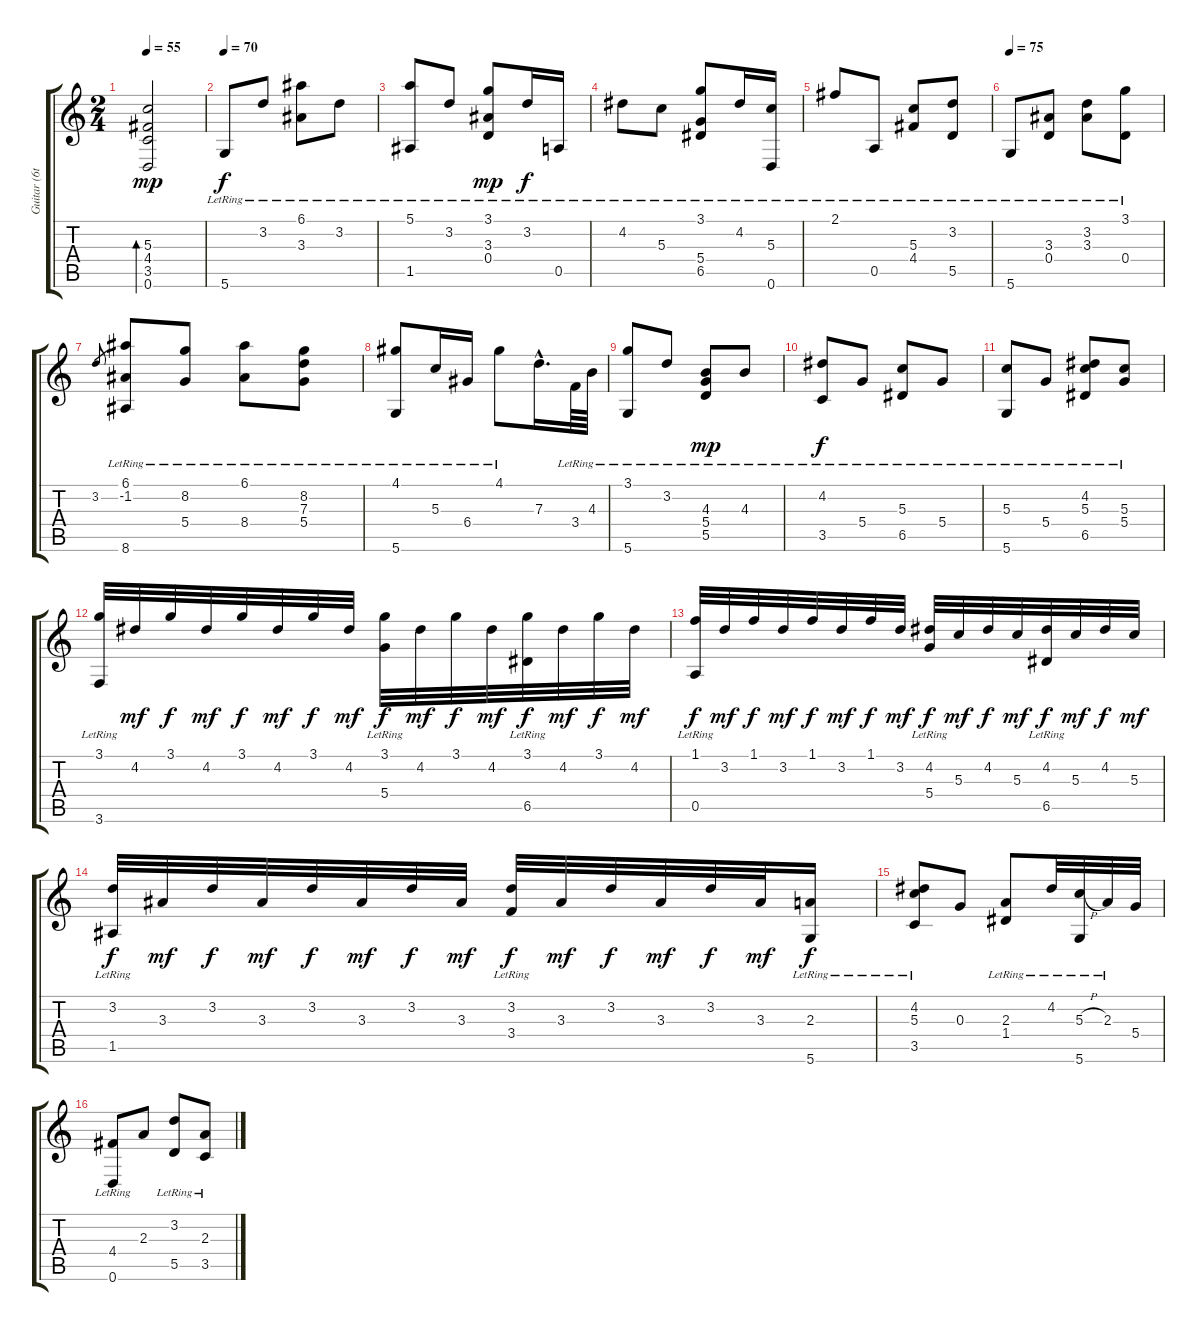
\track ("Guitar (6th string = D)" "Guitar (6t") {instrument acousticguitarnylon}
\staff {score tabs}
\tuning (E4 B3 G3 D3 A2 D2) {hide}
\ts (2 4)
\tempo 55
\clef g2
\ks c
(5.3 4.4 3.5 0.6).2{bd 240 dy mp} |
\tempo 70
5.6{lr}.8{dy f} 3.2{lr}.8 (6.1{lr} 3.3{lr}).8 3.2{lr}.8 |
(5.1{lr} 1.5{lr}).8 3.2{lr}.8 (3.1{lr} 3.3{lr} 0.4{lr}).8{dy mp} 3.2{lr}.16{dy f} 0.5{lr}.16 |
4.2{lr}.8 5.3{lr}.8 (3.1{lr} 5.4{lr} 6.5{lr}).8 4.2{lr}.16 (5.3{lr} 0.6{lr}).16 |
2.1{lr}.8 0.5{lr}.8 (5.3{lr} 4.4{lr}).8 (3.2{lr} 5.5{lr}).8 |
\tempo 75
5.6{lr}.8 (3.3 0.4{lr}).8 (3.2{lr} 3.3{lr}).8 (3.1{lr} 0.4{lr}).8 |
3.2.8{gr} (6.1{lr} -1.2 8.6{lr}).8 (8.2{lr} 5.4).8 (6.1{lr} 8.4{lr}).8 (8.2{lr} 7.3{lr} 5.4).8 |
(4.1{lr} 5.6{lr}).8 5.3{lr}.16 6.4{lr}.16 4.1{lr}.8 7.3{hac}.16{d} 3.4{lr}.64 4.3{lr}.64 |
(3.1{lr} 5.6{lr}).8 3.2{lr}.8 (4.3 5.4{lr} 5.5{lr}).8{dy mp} 4.3{lr}.8 |
(4.2{lr} 3.5{lr}).8{dy f} 5.4{lr}.8 (5.3{lr} 6.5{lr}).8 5.4{lr}.8 |
(5.3{lr} 5.6{lr}).8 5.4{lr}.8 (4.2 5.3{lr} 6.5{lr}).8 (5.3{lr} 5.4{lr}).8 |
(3.1 3.6{lr}).32 4.2.32{dy mf} 3.1.32{dy f} 4.2.32{dy mf} 3.1.32{dy f} 4.2.32{dy mf} 3.1.32{dy f} 4.2.32{dy mf} (3.1 5.4{lr}).32{dy f} 4.2.32{dy mf} 3.1.32{dy f} 4.2.32{dy mf} (3.1 6.5{lr}).32{dy f} 4.2.32{dy mf} 3.1.32{dy f} 4.2.32{dy mf} |
(1.1 0.5{lr}).32{dy f} 3.2.32{dy mf} 1.1.32{dy f} 3.2.32{dy mf} 1.1.32{dy f} 3.2.32{dy mf} 1.1.32{dy f} 3.2.32{dy mf} (4.2 5.4{lr}).32{dy f} 5.3.32{dy mf} 4.2.32{dy f} 5.3.32{dy mf} (4.2 6.5{lr}).32{dy f} 5.3.32{dy mf} 4.2.32{dy f} 5.3.32{dy mf} |
(3.2 1.5{lr}).32{dy f} 3.3.32{dy mf} 3.2.32{dy f} 3.3.32{dy mf} 3.2.32{dy f} 3.3.32{dy mf} 3.2.32{dy f} 3.3.32{dy mf} (3.2 3.4{lr}).32{dy f} 3.3.32{dy mf} 3.2.32{dy f} 3.3.32{dy mf} 3.2.32{dy f} 3.3.32{dy mf} (2.3 5.6{lr}).16{dy f} |
(4.2{lr} 5.3 3.5{lr}).8 0.3.8 (2.3{lr} 1.4{lr}).8 4.2{lr}.32 (5.3{h} 5.6{lr}).32 2.3{lr}.32 5.4.32 |
(4.4{lr} 0.6{lr}).8 2.3.8 (3.2{lr} 5.5).8 (2.3{lr} 3.5{lr}).8
